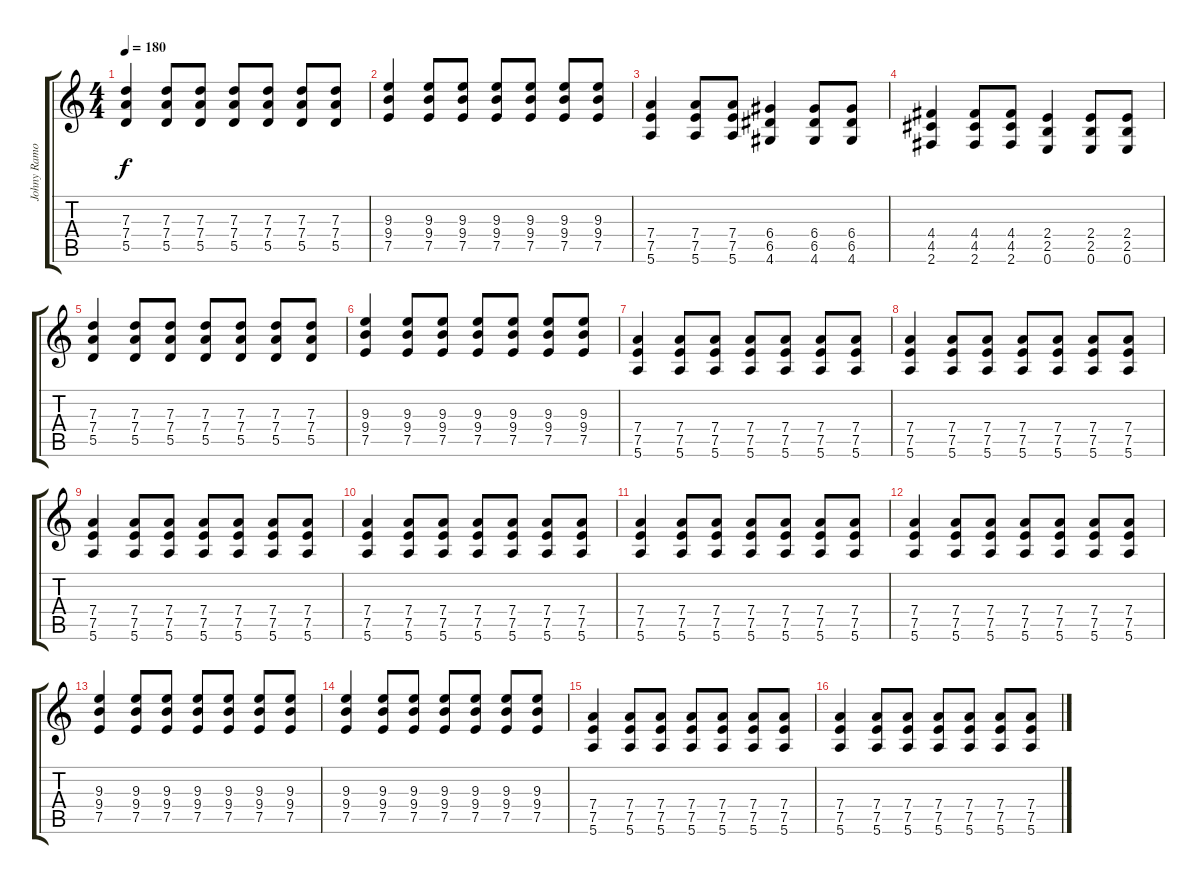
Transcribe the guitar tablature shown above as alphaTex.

\track ("Johny Ramone" "Johny Ramo") {instrument distortionguitar}
\staff {score tabs}
\tuning (E4 B3 G3 D3 A2 E2) {hide}
\ts (4 4)
\tempo 180
\clef g2
\ks c
(7.3 7.4 5.5).4{dy f} (7.3 7.4 5.5).8 (7.3 7.4 5.5).8 (7.3 7.4 5.5).8 (7.3 7.4 5.5).8 (7.3 7.4 5.5).8 (7.3 7.4 5.5).8 |
(9.3 9.4 7.5).4 (9.3 9.4 7.5).8 (9.3 9.4 7.5).8 (9.3 9.4 7.5).8 (9.3 9.4 7.5).8 (9.3 9.4 7.5).8 (9.3 9.4 7.5).8 |
(7.4 7.5 5.6).4 (7.4 7.5 5.6).8 (7.4 7.5 5.6).8 (6.4 6.5 4.6).4 (6.4 6.5 4.6).8 (6.4 6.5 4.6).8 |
(4.4 4.5 2.6).4 (4.4 4.5 2.6).8 (4.4 4.5 2.6).8 (2.4 2.5 0.6).4 (2.4 2.5 0.6).8 (2.4 2.5 0.6).8 |
(7.3 7.4 5.5).4 (7.3 7.4 5.5).8 (7.3 7.4 5.5).8 (7.3 7.4 5.5).8 (7.3 7.4 5.5).8 (7.3 7.4 5.5).8 (7.3 7.4 5.5).8 |
(9.3 9.4 7.5).4 (9.3 9.4 7.5).8 (9.3 9.4 7.5).8 (9.3 9.4 7.5).8 (9.3 9.4 7.5).8 (9.3 9.4 7.5).8 (9.3 9.4 7.5).8 |
(7.4 7.5 5.6).4 (7.4 7.5 5.6).8 (7.4 7.5 5.6).8 (7.4 7.5 5.6).8 (7.4 7.5 5.6).8 (7.4 7.5 5.6).8 (7.4 7.5 5.6).8 |
(7.4 7.5 5.6).4 (7.4 7.5 5.6).8 (7.4 7.5 5.6).8 (7.4 7.5 5.6).8 (7.4 7.5 5.6).8 (7.4 7.5 5.6).8 (7.4 7.5 5.6).8 |
(7.4 7.5 5.6).4 (7.4 7.5 5.6).8 (7.4 7.5 5.6).8 (7.4 7.5 5.6).8 (7.4 7.5 5.6).8 (7.4 7.5 5.6).8 (7.4 7.5 5.6).8 |
(7.4 7.5 5.6).4 (7.4 7.5 5.6).8 (7.4 7.5 5.6).8 (7.4 7.5 5.6).8 (7.4 7.5 5.6).8 (7.4 7.5 5.6).8 (7.4 7.5 5.6).8 |
(7.4 7.5 5.6).4 (7.4 7.5 5.6).8 (7.4 7.5 5.6).8 (7.4 7.5 5.6).8 (7.4 7.5 5.6).8 (7.4 7.5 5.6).8 (7.4 7.5 5.6).8 |
(7.4 7.5 5.6).4 (7.4 7.5 5.6).8 (7.4 7.5 5.6).8 (7.4 7.5 5.6).8 (7.4 7.5 5.6).8 (7.4 7.5 5.6).8 (7.4 7.5 5.6).8 |
(9.3 9.4 7.5).4 (9.3 9.4 7.5).8 (9.3 9.4 7.5).8 (9.3 9.4 7.5).8 (9.3 9.4 7.5).8 (9.3 9.4 7.5).8 (9.3 9.4 7.5).8 |
(9.3 9.4 7.5).4 (9.3 9.4 7.5).8 (9.3 9.4 7.5).8 (9.3 9.4 7.5).8 (9.3 9.4 7.5).8 (9.3 9.4 7.5).8 (9.3 9.4 7.5).8 |
(7.4 7.5 5.6).4 (7.4 7.5 5.6).8 (7.4 7.5 5.6).8 (7.4 7.5 5.6).8 (7.4 7.5 5.6).8 (7.4 7.5 5.6).8 (7.4 7.5 5.6).8 |
(7.4 7.5 5.6).4 (7.4 7.5 5.6).8 (7.4 7.5 5.6).8 (7.4 7.5 5.6).8 (7.4 7.5 5.6).8 (7.4 7.5 5.6).8 (7.4 7.5 5.6).8
